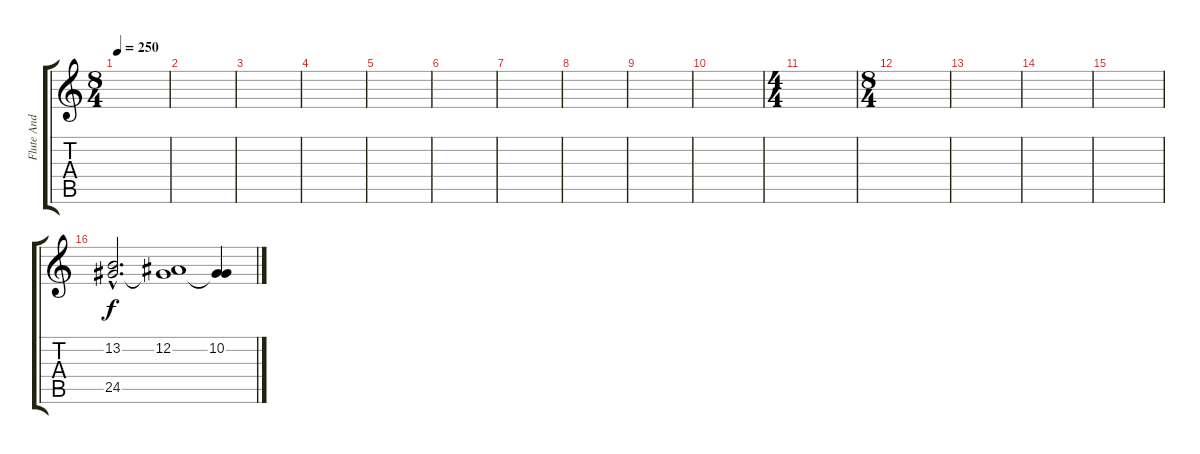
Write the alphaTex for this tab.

\track ("Flute And Lead Organ" "Flute And ") {instrument shakuhachi}
\staff {score tabs}
\tuning (Eb4 Bb3 Gb3 Db3 Ab2 Eb2) {hide}
\ts (8 4)
\tempo 250
\clef g2
\ks c
|
|
|
|
|
|
|
|
|
|
\ts (4 4)
|
\ts (8 4)
|
|
|
|
(13.2{hac} 24.5{hac}).2{d} (12.2 24.5{t}).1 (10.2 24.5{t}).4
